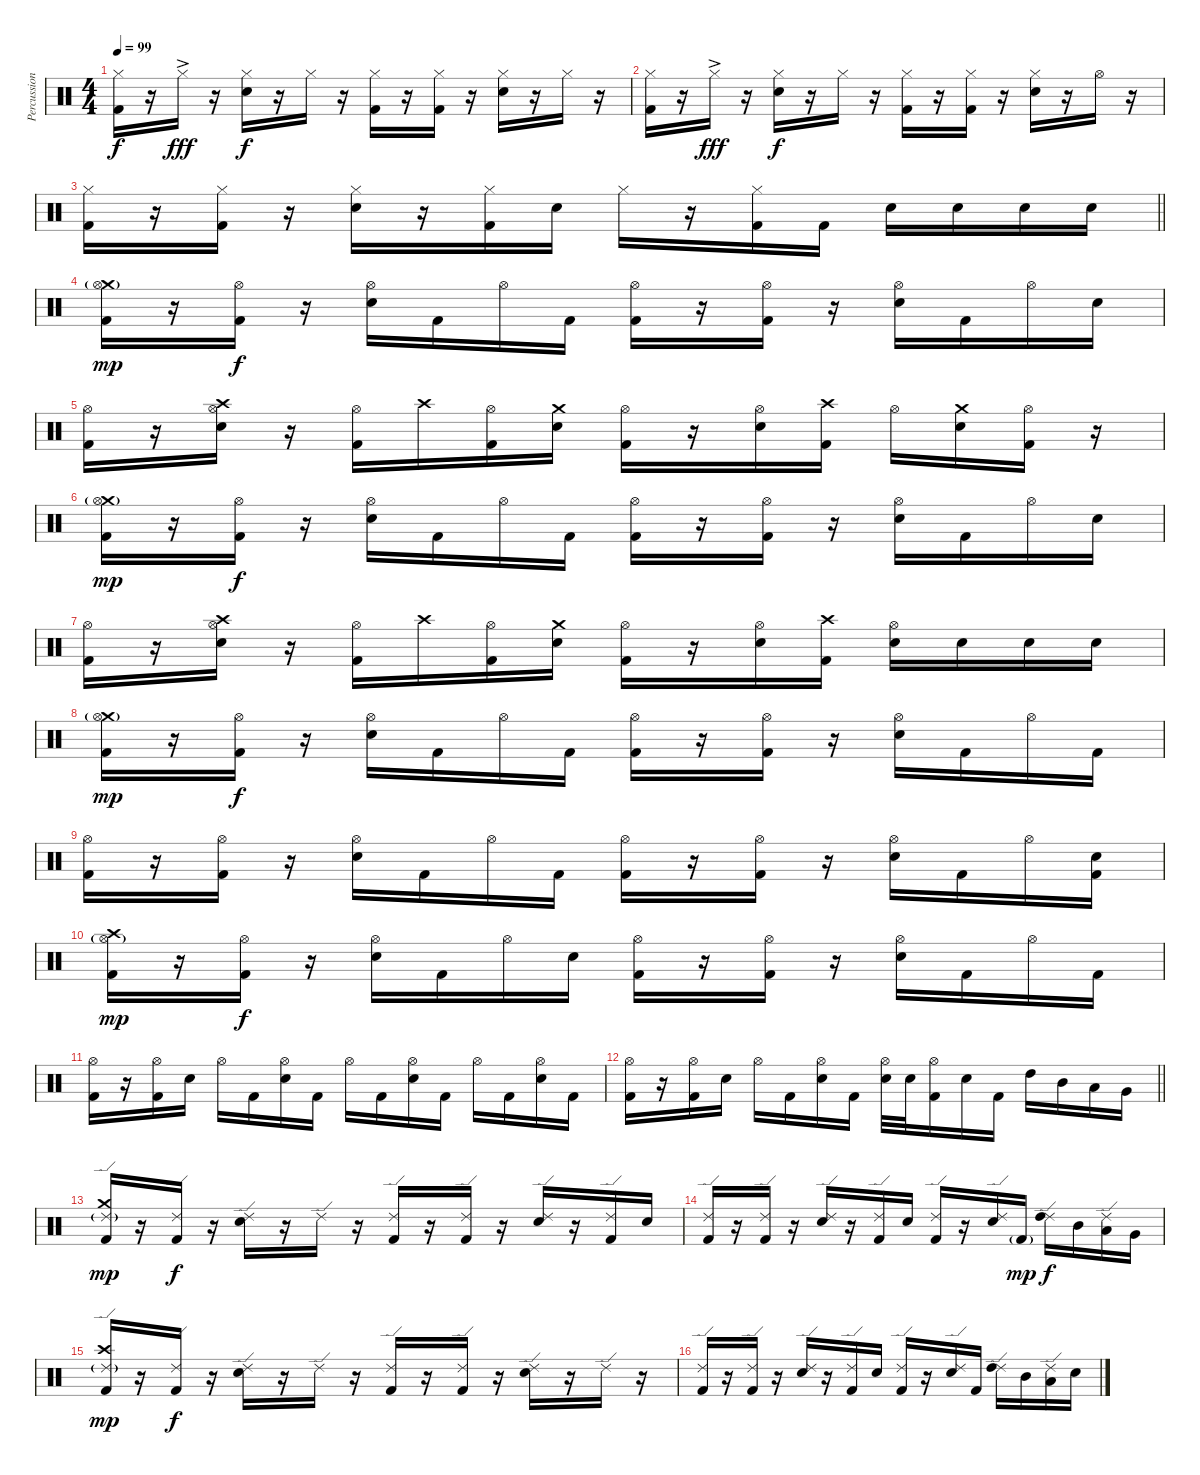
\track ("Percussion" "Percussion") {instrument percussion}
\staff {score}
\articulation defaults
\ts (4 4)
\tempo 99
\clef neutral
\ks c
("Hi-Hat (closed)" "Kick (hit) 2").16{dy f} r.16 "Hi-Hat (closed)"{ac}.16{dy fff} r.16 ("Hi-Hat (closed)" "Snare (hit) 2").16{dy f} r.16 "Hi-Hat (closed)".16 r.16 ("Hi-Hat (closed)" "Kick (hit) 2").16 r.16 ("Hi-Hat (closed)" "Kick (hit) 2").16 r.16 ("Hi-Hat (closed)" "Snare (hit) 2").16 r.16 "Hi-Hat (closed)".16 r.16 |
("Hi-Hat (closed)" "Kick (hit) 2").16 r.16 "Hi-Hat (closed)"{ac}.16{dy fff} r.16 ("Hi-Hat (closed)" "Snare (hit) 2").16{dy f} r.16 "Hi-Hat (closed)".16 r.16 ("Hi-Hat (closed)" "Kick (hit) 2").16 r.16 ("Hi-Hat (closed)" "Kick (hit) 2").16 r.16 ("Hi-Hat (closed)" "Snare (hit) 2").16 r.16 "Hi-Hat (open)".16 r.16 |
\barLineRight lightlight
("Hi-Hat (closed)" "Kick (hit) 2").16 r.16 ("Hi-Hat (closed)" "Kick (hit) 2").16 r.16 ("Hi-Hat (closed)" "Snare (hit) 2").16 r.16 ("Hi-Hat (closed)" "Kick (hit) 2").16 "Snare (hit) 2".16 "Hi-Hat (closed)".16 r.16 ("Hi-Hat (closed)" "Kick (hit) 2").16 "Kick (hit) 2".16 "Snare (hit) 2".16 "Snare (hit) 2".16 "Snare (hit) 2".16 "Snare (hit) 2".16 |
("Crash medium (hit)" "Hi-Hat (open)"{g} "Kick (hit) 2").16{dy mp} r.16 ("Hi-Hat (open)" "Kick (hit) 2").16{dy f} r.16 ("Hi-Hat (open)" "Snare (hit) 2").16 "Kick (hit) 2".16 "Hi-Hat (open)".16 "Kick (hit) 2".16 ("Hi-Hat (open)" "Kick (hit) 2").16 r.16 ("Hi-Hat (open)" "Kick (hit) 2").16 r.16 ("Hi-Hat (open)" "Snare (hit) 2").16 "Kick (hit) 2".16 "Hi-Hat (open)".16 "Snare (hit) 2".16 |
("Hi-Hat (open)" "Kick (hit) 2").16 r.16 ("Crash high (hit)" "Hi-Hat (open)" "Snare (hit) 2").16 r.16 ("Hi-Hat (open)" "Kick (hit) 2").16 "Crash high (hit)".16 ("Hi-Hat (open)" "Kick (hit) 2").16 ("Crash medium (hit)" "Snare (hit) 2").16 ("Hi-Hat (open)" "Kick (hit) 2").16 r.16 ("Hi-Hat (open)" "Snare (hit) 2").16 ("Crash high (hit)" "Kick (hit) 2").16 "Hi-Hat (open)".16 ("Crash medium (hit)" "Snare (hit) 2").16 ("Hi-Hat (open)" "Kick (hit) 2").16 r.16 |
("Crash medium (hit)" "Hi-Hat (open)"{g} "Kick (hit) 2").16{dy mp} r.16 ("Hi-Hat (open)" "Kick (hit) 2").16{dy f} r.16 ("Hi-Hat (open)" "Snare (hit) 2").16 "Kick (hit) 2".16 "Hi-Hat (open)".16 "Kick (hit) 2".16 ("Hi-Hat (open)" "Kick (hit) 2").16 r.16 ("Hi-Hat (open)" "Kick (hit) 2").16 r.16 ("Hi-Hat (open)" "Snare (hit) 2").16 "Kick (hit) 2".16 "Hi-Hat (open)".16 "Snare (hit) 2".16 |
("Hi-Hat (open)" "Kick (hit) 2").16 r.16 ("Crash high (hit)" "Hi-Hat (open)" "Snare (hit) 2").16 r.16 ("Hi-Hat (open)" "Kick (hit) 2").16 "Crash high (hit)".16 ("Hi-Hat (open)" "Kick (hit) 2").16 ("Crash medium (hit)" "Snare (hit) 2").16 ("Hi-Hat (open)" "Kick (hit) 2").16 r.16 ("Hi-Hat (open)" "Snare (hit) 2").16 ("Crash high (hit)" "Kick (hit) 2").16 ("Hi-Hat (open)" "Snare (hit) 2").16 "Snare (hit) 2".16 "Snare (hit) 2".16 "Snare (hit) 2".16 |
("Crash medium (hit)" "Hi-Hat (open)"{g} "Kick (hit) 2").16{dy mp} r.16 ("Hi-Hat (open)" "Kick (hit) 2").16{dy f} r.16 ("Hi-Hat (open)" "Snare (hit) 2").16 "Kick (hit) 2".16 "Hi-Hat (open)".16 "Kick (hit) 2".16 ("Hi-Hat (open)" "Kick (hit) 2").16 r.16 ("Hi-Hat (open)" "Kick (hit) 2").16 r.16 ("Hi-Hat (open)" "Snare (hit) 2").16 "Kick (hit) 2".16 "Hi-Hat (open)".16 "Kick (hit) 2".16 |
("Hi-Hat (open)" "Kick (hit) 2").16 r.16 ("Hi-Hat (open)" "Kick (hit) 2").16 r.16 ("Hi-Hat (open)" "Snare (hit) 2").16 "Kick (hit) 2".16 "Hi-Hat (open)".16 "Kick (hit) 2".16 ("Hi-Hat (open)" "Kick (hit) 2").16 r.16 ("Hi-Hat (open)" "Kick (hit) 2").16 r.16 ("Hi-Hat (open)" "Snare (hit) 2").16 "Kick (hit) 2".16 "Hi-Hat (open)".16 ("Snare (hit) 2" "Kick (hit) 2").16 |
("Crash high (hit)" "Hi-Hat (open)"{g} "Kick (hit) 2").16{dy mp} r.16 ("Hi-Hat (open)" "Kick (hit) 2").16{dy f} r.16 ("Hi-Hat (open)" "Snare (hit) 2").16 "Kick (hit) 2".16 "Hi-Hat (open)".16 "Snare (hit) 2".16 ("Hi-Hat (open)" "Kick (hit) 2").16 r.16 ("Hi-Hat (open)" "Kick (hit) 2").16 r.16 ("Hi-Hat (open)" "Snare (hit) 2").16 "Kick (hit) 2".16 "Hi-Hat (open)".16 "Kick (hit) 2".16 |
("Hi-Hat (open)" "Kick (hit) 2").16 r.16 ("Hi-Hat (open)" "Kick (hit) 2").16 "Snare (hit) 2".16 "Hi-Hat (open)".16 "Kick (hit) 2".16 ("Hi-Hat (open)" "Snare (hit) 2").16 "Kick (hit) 2".16 "Hi-Hat (open)".16 "Kick (hit) 2".16 ("Hi-Hat (open)" "Snare (hit) 2").16 "Kick (hit) 2".16 "Hi-Hat (open)".16 "Kick (hit) 2".16 ("Hi-Hat (open)" "Snare (hit) 2").16 "Kick (hit) 2".16 |
\barLineRight lightlight
("Hi-Hat (open)" "Kick (hit) 2").16 r.16 ("Hi-Hat (open)" "Kick (hit) 2").16 "Snare (hit) 2".16 "Hi-Hat (open)".16 "Kick (hit) 2".16 ("Hi-Hat (open)" "Snare (hit) 2").16 "Kick (hit) 2".16 ("Hi-Hat (open)" "Snare (hit) 2").32 "Snare (hit) 2".32 ("Hi-Hat (open)" "Kick (hit) 2").16 "Snare (hit) 2".16 "Kick (hit) 2".16 "High Tom (hit)".16 "Mid Tom (hit)".16 "Low Tom (hit)".16 "Very Low Tom (hit)".16 |
("Crash medium (hit)" "Ride (edge) 2"{g} "Kick (hit) 2").16{dy mp} r.16 ("Ride (edge) 2" "Kick (hit) 2").16{dy f} r.16 ("Ride (edge) 2" "Snare (hit) 2").16 r.16 "Ride (edge) 2".16 r.16 ("Ride (edge) 2" "Kick (hit) 2").16 r.16 ("Ride (edge) 2" "Kick (hit) 2").16 r.16 ("Ride (edge) 2" "Snare (hit) 2").16 r.16 ("Ride (edge) 2" "Kick (hit) 2").16 "Snare (hit) 2".16 |
("Ride (edge) 2" "Kick (hit) 2").16 r.16 ("Ride (edge) 2" "Kick (hit) 2").16 r.16 ("Ride (edge) 2" "Snare (hit) 2").16 r.16 ("Ride (edge) 2" "Kick (hit) 2").16 "Snare (hit) 2".16 ("Ride (edge) 2" "Kick (hit) 2").16 r.16 ("Ride (edge) 2" "Snare (hit) 2").16 "Kick (hit) 2"{g}.16{dy mp} ("Ride (edge) 2" "High Tom (hit)").16{dy f} "Mid Tom (hit)".16 ("Ride (edge) 2" "Low Tom (hit)").16 "Very Low Tom (hit)".16 |
("Crash high (hit)" "Ride (edge) 2"{g} "Kick (hit) 2").16{dy mp} r.16 ("Ride (edge) 2" "Kick (hit) 2").16{dy f} r.16 ("Ride (edge) 2" "Snare (hit) 2").16 r.16 "Ride (edge) 2".16 r.16 ("Ride (edge) 2" "Kick (hit) 2").16 r.16 ("Ride (edge) 2" "Kick (hit) 2").16 r.16 ("Ride (edge) 2" "Snare (hit) 2").16 r.16 "Ride (edge) 2".16 r.16 |
("Ride (edge) 2" "Kick (hit) 2").16 r.16 ("Ride (edge) 2" "Kick (hit) 2").16 r.16 ("Ride (edge) 2" "Snare (hit) 2").16 r.16 ("Ride (edge) 2" "Kick (hit) 2").16 "Snare (hit) 2".16 ("Ride (edge) 2" "Kick (hit) 2").16 r.16 ("Ride (edge) 2" "Snare (hit) 2").16 "Kick (hit) 2".16 ("Ride (edge) 2" "High Tom (hit)").16 "Mid Tom (hit)".16 ("Ride (edge) 2" "Low Tom (hit)").16 "Snare (hit) 2".16
